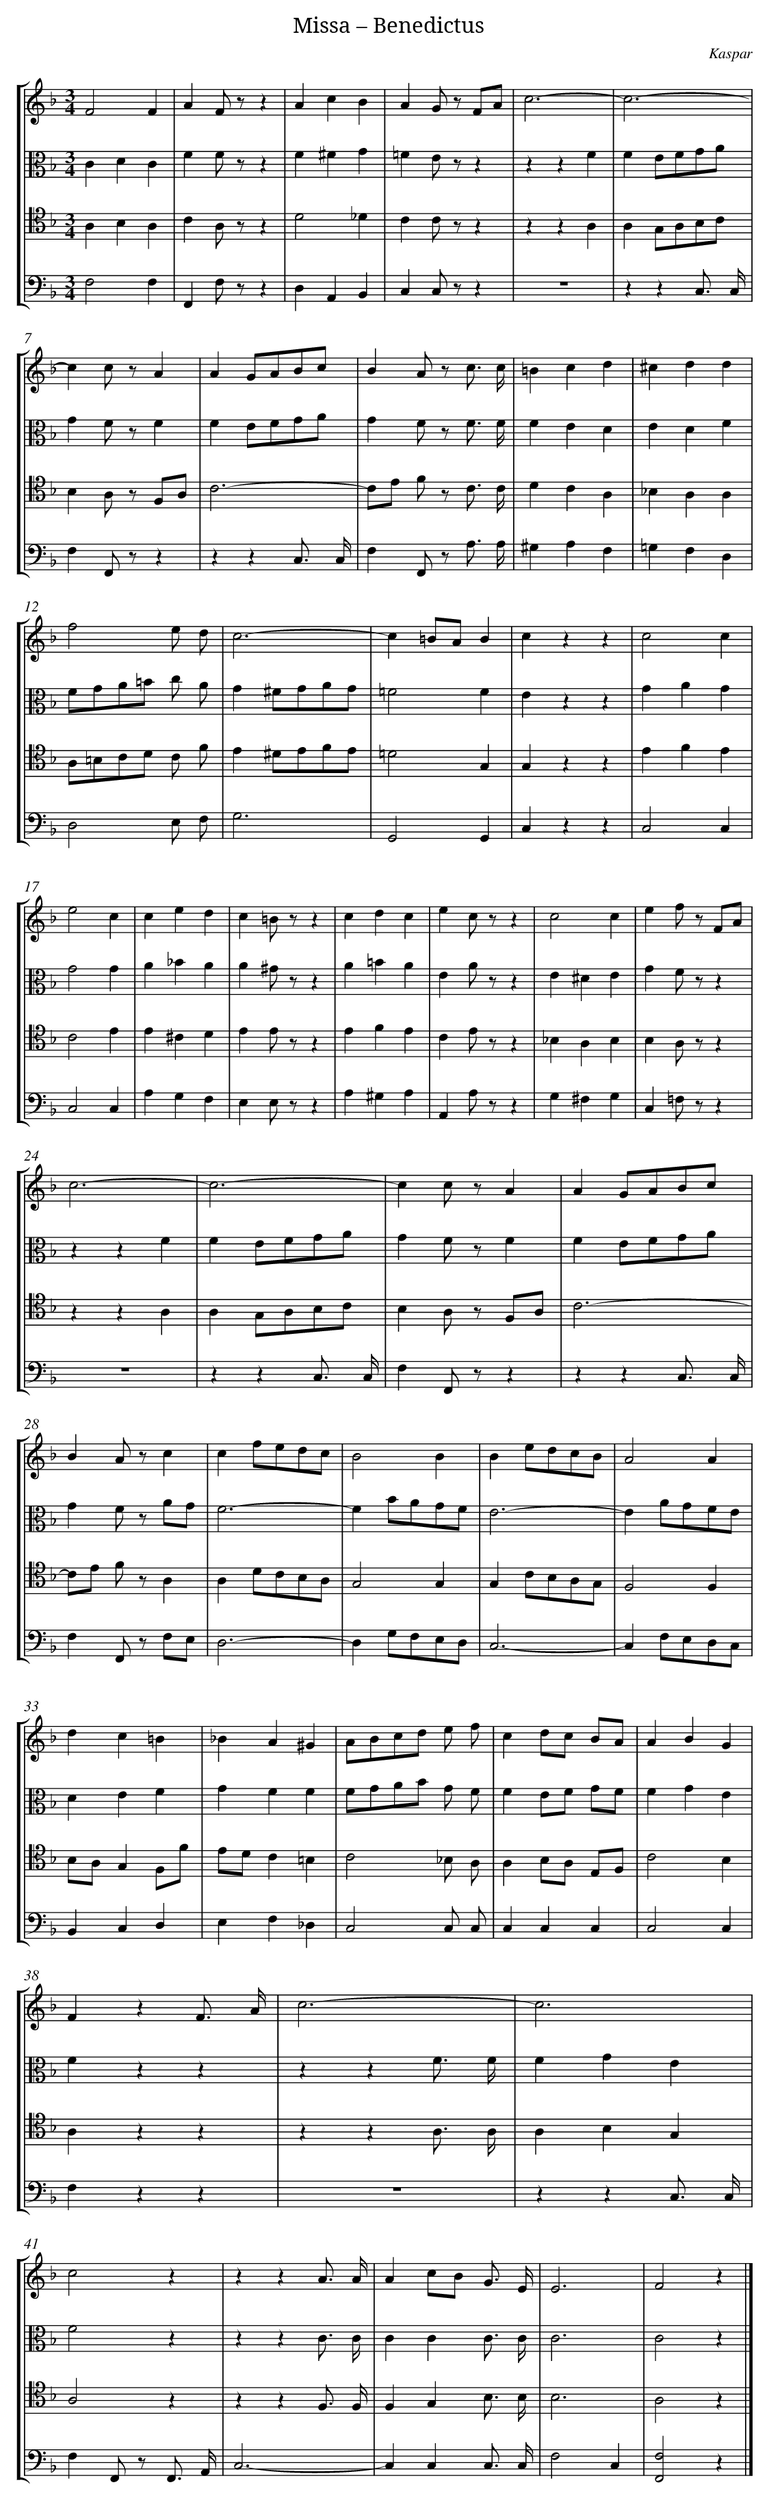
X:1
T: Missa – Benedictus
C: Kaspar
L: 1/4
M: 3/4
%%staves [1 2 3 4]
V: 1
V: 2 clef=alto
V: 3 clef=tenor
V: 4 clef=bass
K: F
[V:1] F2F |
[V:2] CDC |
[V:3] A,B,A, |
[V:4] F,2F, |
[V:1] AF/ z/z |
[V:2] FF/ z/z |
[V:3] CA,/ z/z |
[V:4] F,,F,/ z/z |
[V:1] AcB |
[V:2] F^FG |
[V:3] D2_D |
[V:4] D,A,,B,, |
[V:1] AG/ z/ F/A/ |
[V:2] =FE/ z/z |
[V:3] CC/ z/z |
[V:4] C,C,/ z/z |
[V:1] c3- |
[V:2] zzF |
[V:3] zzA, |
[V:4] z3 |
[V:1] c3- |
[V:2] FE/F/G/A/ |
[V:3] A,G,/A,/B,/C/ |
[V:4] zzC,3// C,// |
[V:1] cc/ z/A |
[V:2] GF/ z/F |
[V:3] B,A,/ z/ F,/A,/ |
[V:4] F,F,,/ z/z |
[V:1] AG/A/B/c/ |
[V:2] FE/F/G/A/ |
[V:3] C3- |
[V:4] zzC,3// C,// |
[V:1] BA/ z/ c3// c// |
[V:2] GF/ z/ F3// F// |
[V:3] C/E/ F/ z/ C3// C// |
[V:4] F,F,,/ z/ A,3// A,// |
[V:1] =Bcd |
[V:2] FED |
[V:3] DCA, |
[V:4] ^G,A,F, |
[V:1] ^cdd |
[V:2] EDF |
[V:3] _B,A,A, |
[V:4] =G,F,D, |
[V:1] f2e/ d/ |
[V:2] F/G/A/=B/ c/ A/ |
[V:3] A,/=B,/C/D/ C/ F/ |
[V:4] D,2E,/ F,/ |
[V:1] c3- |
[V:2] G^F/G/A/G/ |
[V:3] E^D/E/F/E/ |
[V:4] G,3 |
[V:1] c=B/A/B |
[V:2] =F2F |
[V:3] =D2G, |
[V:4] G,,2G,, |
[V:1] czz |
[V:2] Ezz |
[V:3] G,zz |
[V:4] C,zz |
[V:1] c2c |
[V:2] GAG |
[V:3] EFE |
[V:4] C,2C, |
[V:1] e2c |
[V:2] G2G |
[V:3] C2E |
[V:4] C,2C, |
[V:1] ced |
[V:2] A_BA |
[V:3] E^CD |
[V:4] A,G,F, |
[V:1] c=B/ z/z |
[V:2] A^G/ z/z |
[V:3] EE/ z/z |
[V:4] E,E,/ z/z |
[V:1] cdc |
[V:2] A=BA |
[V:3] EFE |
[V:4] A,^G,A, |
[V:1] ec/ z/z |
[V:2] EA/ z/z |
[V:3] CE/ z/z |
[V:4] A,,A,/ z/z |
[V:1] c2c |
[V:2] E^DE |
[V:3] _B,A,B, |
[V:4] G,^F,G, |
[V:1] ef/ z/ F/A/ |
[V:2] GF/ z/z |
[V:3] B,A,/ z/z |
[V:4] C,=F,/ z/z |
[V:1] c3- |
[V:2] zzF |
[V:3] zzA, |
[V:4] z3 |
[V:1] c3- |
[V:2] FE/F/G/A/ |
[V:3] A,G,/A,/B,/C/ |
[V:4] zzC,3// C,// |
[V:1] cc/ z/A |
[V:2] GF/ z/F |
[V:3] B,A,/ z/ F,/A,/ |
[V:4] F,F,,/ z/z |
[V:1] AG/A/B/c/ |
[V:2] FE/F/G/A/ |
[V:3] C3- |
[V:4] zzC,3// C,// |
[V:1] BA/ z/c |
[V:2] GF/ z/ A/G/ |
[V:3] C/E/ F/ z/A, |
[V:4] F,F,,/ z/ F,/E,/ |
[V:1] cf/e/d/c/ |
[V:2] F3- |
[V:3] A,D/C/B,/A,/ |
[V:4] D,3- |
[V:1] B2B |
[V:2] FB/A/G/F/ |
[V:3] G,2G, |
[V:4] D,G,/F,/E,/D,/ |
[V:1] Be/d/c/B/ |
[V:2] E3- |
[V:3] G,C/B,/A,/G,/ |
[V:4] C,3- |
[V:1] A2A |
[V:2] EA/G/F/E/ |
[V:3] F,2F, |
[V:4] C,F,/E,/D,/C,/ |
[V:1] dc=B |
[V:2] DEF |
[V:3] B,/A,/G,F,/F/ |
[V:4] B,,C,D, |
[V:1] _BA^G |
[V:2] GFF |
[V:3] E/D/C=B, |
[V:4] E,F,_D, |
[V:1] A/B/c/d/ e/ f/ |
[V:2] F/G/A/B/ G/ F/ |
[V:3] C2_B,/ A,/ |
[V:4] C,2C,/ C,/ |
[V:1] cd/c/ B/A/ |
[V:2] FE/F/ G/F/ |
[V:3] A,B,/A,/ E,/F,/ |
[V:4] C,C,C, |
[V:1] ABG |
[V:2] FGE |
[V:3] C2B, |
[V:4] C,2C, |
[V:1] FzF3// A// |
[V:2] Fzz |
[V:3] A,zz |
[V:4] F,zz |
[V:1] c3- |
[V:2] zzF3// F// |
[V:3] zzA,3// A,// |
[V:4] z3 |
[V:1] c3 |
[V:2] FGE |
[V:3] A,B,G, |
[V:4] zzC,3// C,// |
[V:1] c2z |
[V:2] F2z |
[V:3] A,2z |
[V:4] F,F,,/ z/ F,,3// A,,// |
[V:1] zzA3// A// |
[V:2] zzC3// C// |
[V:3] zzF,3// F,// |
[V:4] C,3- |
[V:1] Ac/B/ G3// E// |
[V:2] CCC3// C// |
[V:3] F,G,B,3// B,// |
[V:4] C,C,C,3// C,// |
[V:1] E3 |
[V:2] C3 |
[V:3] B,3 |
[V:4] F,2C, |
[V:1] F2z |]
[V:2] C2z |]
[V:3] A,2z |]
[V:4] [F,,2F,2]z |]
